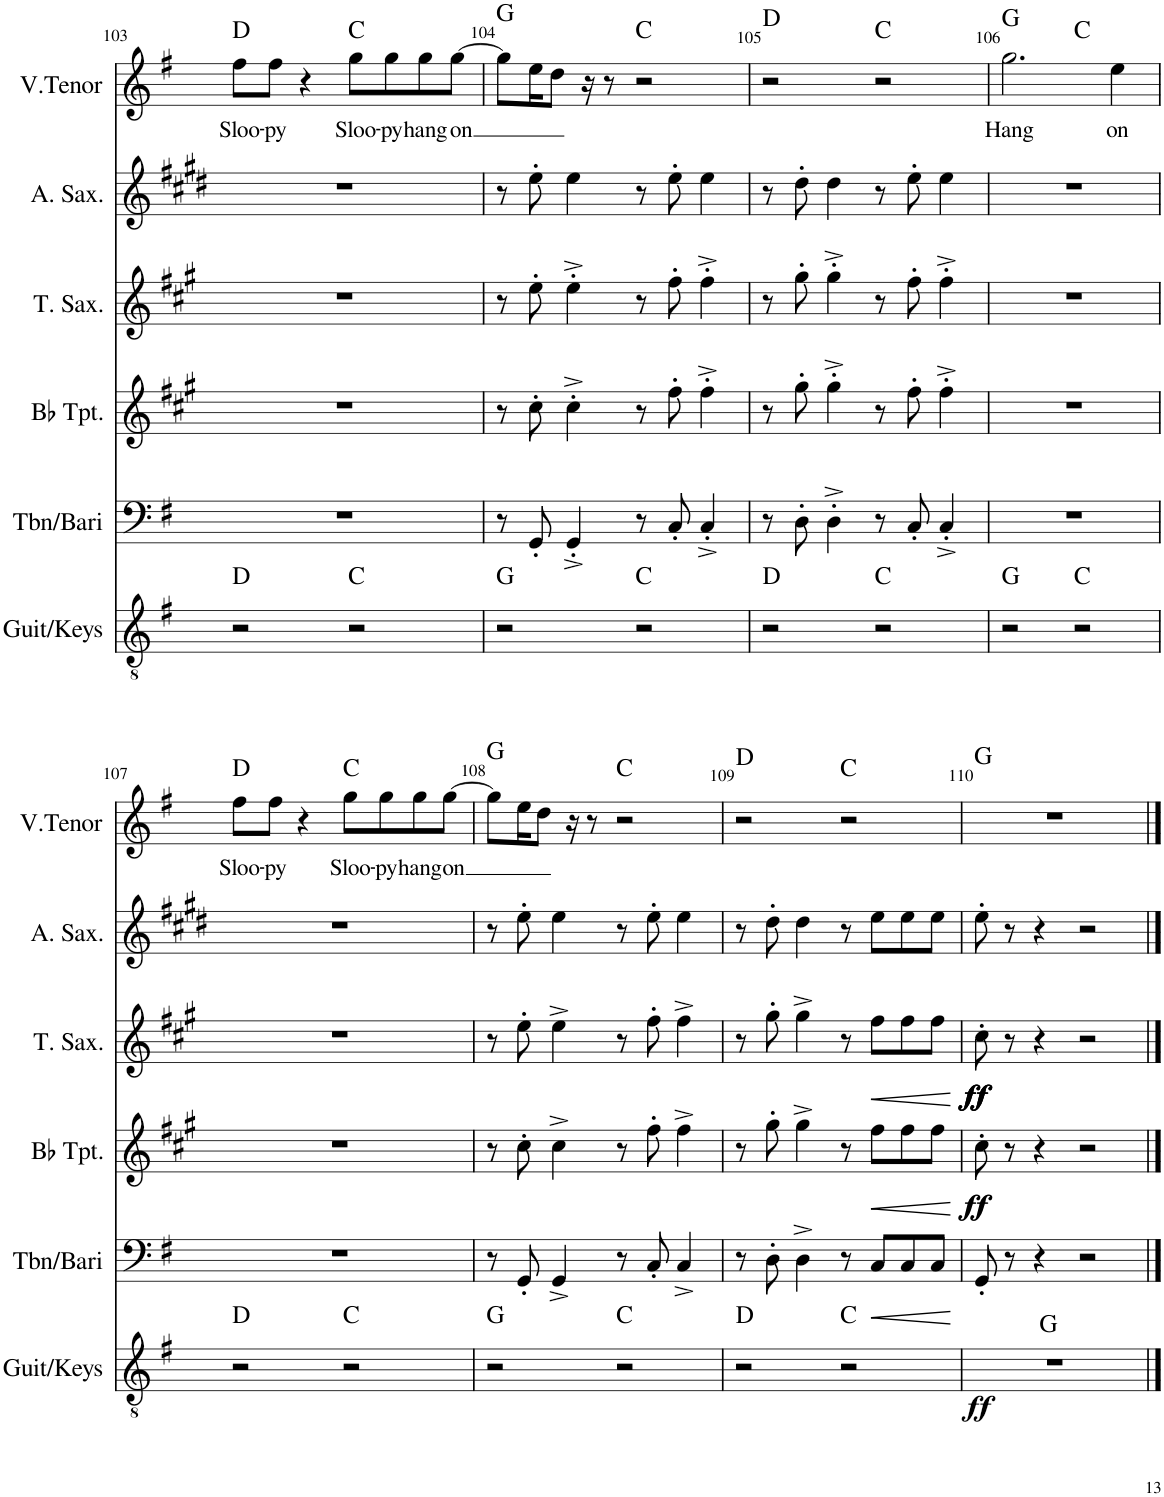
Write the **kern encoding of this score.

**kern	**dynam	**harte	**kern	**dynam	**kern	**dynam	**kern	**dynam	**kern	**kern	**text	**harte
*part6	*part6	*part6	*part5	*part5	*part4	*part4	*part3	*part3	*part2	*part1	*part1	*part1
*staff6	*staff6	*	*staff5	*staff5	*staff4	*staff4	*staff3	*staff3	*staff2	*staff1	*staff1	*
*I"Guit/Keys	*	*	*I"Tbn/Bari	*	*I"Bb Trumpet	*	*I"Tenor Saxophone	*	*I"Alto Saxophone	*I"V. Tenor	*	*
*I'Guit/Keys	*	*	*I'Tbn/Bari	*	*I'Bb Tpt.	*	*I'T. Sax.	*	*I'A. Sax.	*I'V.Tenor	*	*
!!LO:PB:g=z
*clefGv2	*	*	*clefF4	*	*clefG2	*	*clefG2	*	*clefG2	*clefG2	*	*
*	*	*	*	*	*Trd1c2	*	*Trd8c14	*	*Trd5c9	*	*	*
*k[f#]	*	*	*k[f#]	*	*k[f#c#g#]	*	*k[f#c#g#]	*	*k[f#c#g#d#]	*k[f#]	*	*
*M4/4	*	*	*M4/4	*	*M4/4	*	*M4/4	*	*M4/4	*M4/4	*	*
=103	=103	=103	=103	=103	=103	=103	=103	=103	=103	=103	=103	=103
!	!	!	!	!	!	!	!	!	!	!	!LO:LY:b	!
2r	.	D:maj	1r	.	1r	.	1r	.	1r	8ff#\L	Sloo-	D:maj
!	!	!	!	!	!	!	!	!	!	!	!LO:LY:b	!
.	.	.	.	.	.	.	.	.	.	8ff#\J	-py	.
.	.	.	.	.	.	.	.	.	.	4r	.	.
!	!	!	!	!	!	!	!	!	!	!	!LO:LY:b	!
2r	.	C:maj	.	.	.	.	.	.	.	8gg\L	Sloo-	C:maj
!	!	!	!	!	!	!	!	!	!	!	!LO:LY:b	!
.	.	.	.	.	.	.	.	.	.	8gg\	-py	.
!	!	!	!	!	!	!	!	!	!	!	!LO:LY:b	!
.	.	.	.	.	.	.	.	.	.	8gg\	hang	.
!	!	!	!	!	!	!	!	!	!	!	!LO:LY:b	!
.	.	.	.	.	.	.	.	.	.	[8gg\J	on	.
=104	=104	=104	=104	=104	=104	=104	=104	=104	=104	=104	=104	=104
2r	.	G:maj	8r	.	8r	.	8r	.	8r	8gg\L]	.	G:maj
.	.	.	8GG'/	.	8cc#'\	.	8ee'\	.	8ee'\	16ee\K	.	.
.	.	.	.	.	.	.	.	.	.	8dd\J	.	.
.	.	.	4GG'^/	.	4cc#'^\	.	4ee'^\	.	4ee\	.	.	.
.	.	.	.	.	.	.	.	.	.	16r	.	.
.	.	.	.	.	.	.	.	.	.	8r	.	.
2r	.	C:maj	8r	.	8r	.	8r	.	8r	2r	.	C:maj
.	.	.	8C'/	.	8ff#'\	.	8ff#'\	.	8ee'\	.	.	.
.	.	.	4C'^/	.	4ff#'^\	.	4ff#'^\	.	4ee\	.	.	.
=105	=105	=105	=105	=105	=105	=105	=105	=105	=105	=105	=105	=105
2r	.	D:maj	8r	.	8r	.	8r	.	8r	2r	.	D:maj
.	.	.	8D'\	.	8gg#'\	.	8gg#'\	.	8dd#'\	.	.	.
.	.	.	4D'^\	.	4gg#'^\	.	4gg#'^\	.	4dd#\	.	.	.
2r	.	C:maj	8r	.	8r	.	8r	.	8r	2r	.	C:maj
.	.	.	8C'/	.	8ff#'\	.	8ff#'\	.	8ee'\	.	.	.
.	.	.	4C'^/	.	4ff#'^\	.	4ff#'^\	.	4ee\	.	.	.
=106	=106	=106	=106	=106	=106	=106	=106	=106	=106	=106	=106	=106
!	!	!	!	!	!	!	!	!	!	!	!LO:LY:b	!
*	*	*	*	*	*	*	*	*	*	*^	*	*
2r	.	G:maj	1r	.	1r	.	1r	.	1r	2.gg\	2ryy	Hang	G:maj
2r	.	C:maj	.	.	.	.	.	.	.	.	2ryy	.	C:maj
!	!	!	!	!	!	!	!	!	!	!	!	!LO:LY:b	!
.	.	.	.	.	.	.	.	.	.	4ee\	.	on	.
!!LO:LB:g=z
=107	=107	=107	=107	=107	=107	=107	=107	=107	=107	=107	=107	=107	=107
!	!	!	!	!	!	!	!	!	!	!	!	!LO:LY:b	!
*	*	*	*	*	*	*	*	*	*	*v	*v	*	*
2r	.	D:maj	1r	.	1r	.	1r	.	1r	8ff#\L	Sloo-	D:maj
!	!	!	!	!	!	!	!	!	!	!	!LO:LY:b	!
.	.	.	.	.	.	.	.	.	.	8ff#\J	-py	.
.	.	.	.	.	.	.	.	.	.	4r	.	.
!	!	!	!	!	!	!	!	!	!	!	!LO:LY:b	!
2r	.	C:maj	.	.	.	.	.	.	.	8gg\L	Sloo-	C:maj
!	!	!	!	!	!	!	!	!	!	!	!LO:LY:b	!
.	.	.	.	.	.	.	.	.	.	8gg\	-py	.
!	!	!	!	!	!	!	!	!	!	!	!LO:LY:b	!
.	.	.	.	.	.	.	.	.	.	8gg\	hang	.
!	!	!	!	!	!	!	!	!	!	!	!LO:LY:b	!
.	.	.	.	.	.	.	.	.	.	[8gg\J	on	.
=108	=108	=108	=108	=108	=108	=108	=108	=108	=108	=108	=108	=108
2r	.	G:maj	8r	.	8r	.	8r	.	8r	8gg\L]	.	G:maj
.	.	.	8GG'/	.	8cc#'\	.	8ee'\	.	8ee'\	16ee\K	.	.
.	.	.	.	.	.	.	.	.	.	8dd\J	.	.
.	.	.	4GG^/	.	4cc#^\	.	4ee^\	.	4ee\	.	.	.
.	.	.	.	.	.	.	.	.	.	16r	.	.
.	.	.	.	.	.	.	.	.	.	8r	.	.
2r	.	C:maj	8r	.	8r	.	8r	.	8r	2r	.	C:maj
.	.	.	8C'/	.	8ff#'\	.	8ff#'\	.	8ee'\	.	.	.
.	.	.	4C^/	.	4ff#^\	.	4ff#^\	.	4ee\	.	.	.
=109	=109	=109	=109	=109	=109	=109	=109	=109	=109	=109	=109	=109
2r	.	D:maj	8r	.	8r	.	8r	.	8r	2r	.	D:maj
.	.	.	8D'\	.	8gg#'\	.	8gg#'\	.	8dd#'\	.	.	.
.	.	.	4D^\	.	4gg#^\	.	4gg#^\	.	4dd#\	.	.	.
2r	.	C:maj	8r	.	8r	.	8r	.	8r	2r	.	C:maj
!	!	!	!	!LO:HP:b	!	!LO:HP:b	!	!LO:HP:b	!	!	!	!
.	.	.	8C/L	<	8ff#\L	<	8ff#\L	<	8ee\L	.	.	.
.	.	.	8C/	.	8ff#\	.	8ff#\	.	8ee\	.	.	.
.	.	.	8C/J	.	8ff#\J	.	8ff#\J	.	8ee\J	.	.	.
.	.	.	.	[	.	[	.	[	.	.	.	.
=110	=110	=110	=110	=110	=110	=110	=110	=110	=110	=110	=110	=110
!	!LO:DY:b	!	!	!	!	!LO:DY:b	!	!	!	!	!	!
!	!	!	!	!	!	!LO:DY:n=1:b	!	!LO:DY:b	!	!	!	!
!	!	!	!	!	!	!	!	!LO:DY:n=1:b	!	!	!	!
!	!	!	!	!	!	!	!	!LO:DY:n=2:b	!	!	!	!
!	!	!	!	!	!	!	!	!LO:DY:n=3:b	!	!	!	!
1r	ff	G:maj	8GG'/	.	8cc#'\	ff ff	8cc#'\	ff ff ff ff	8ee'\	1r	.	G:maj
.	.	.	8r	.	8r	.	8r	.	8r	.	.	.
.	.	.	4r	.	4r	.	4r	.	4r	.	.	.
.	.	.	2r	.	2r	.	2r	.	2r	.	.	.
==	==	==	==	==	==	==	==	==	==	==	==	==
*-	*-	*-	*-	*-	*-	*-	*-	*-	*-	*-	*-	*-
